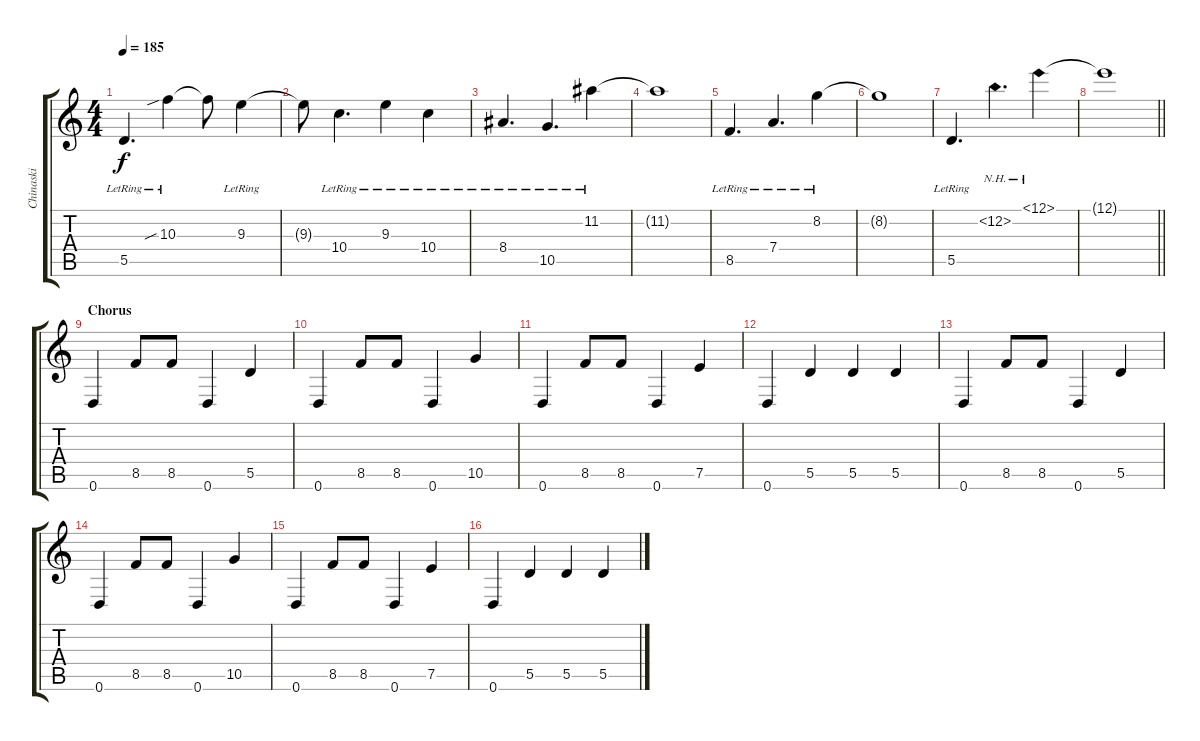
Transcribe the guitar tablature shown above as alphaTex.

\track ("Chinaski" "Chinaski") {instrument overdrivenguitar}
\staff {score tabs}
\tuning (E4 B3 G3 D3 A2 D2) {hide}
\ts (4 4)
\tempo 185
\clef g2
\ks c
5.5{lr}.4{d dy f} 10.3{sib lr}.4 10.3{t}.8 9.3{lr}.4 |
9.3{t}.8 10.4{lr}.4{d} 9.3{lr}.4 10.4{lr}.4 |
8.4{lr}.4{d} 10.5{lr}.4{d} 11.2{lr}.4 |
11.2{t}.1 |
8.5{lr}.4{d} 7.4{lr}.4{d} 8.2{lr}.4 |
8.2{t}.1 |
5.5{lr}.4{d} 12.2{nh}.4{d} 12.1{nh}.4 |
\barLineRight lightlight
12.1{t}.1 |
\section ("" "Chorus")
0.6.4{volume 13 instrument overdrivenguitar} 8.5.8 8.5.8 0.6.4 5.5.4 |
0.6.4 8.5.8 8.5.8 0.6.4 10.5.4 |
0.6.4 8.5.8 8.5.8 0.6.4 7.5.4 |
0.6.4 5.5.4 5.5.4 5.5.4 |
0.6.4 8.5.8 8.5.8 0.6.4 5.5.4 |
0.6.4 8.5.8 8.5.8 0.6.4 10.5.4 |
0.6.4 8.5.8 8.5.8 0.6.4 7.5.4 |
0.6.4 5.5.4 5.5.4 5.5.4
